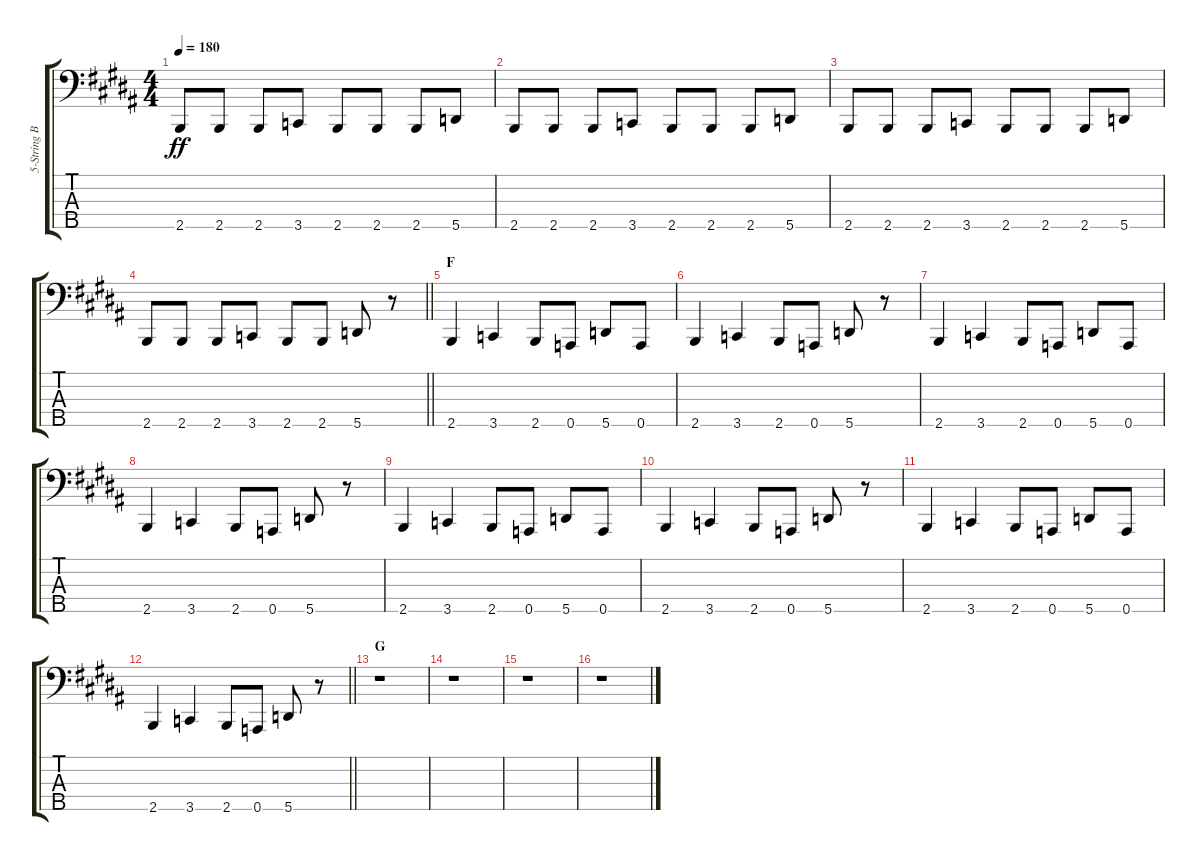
\track ("5-String Bass" "5-String B") {instrument electricbassfinger}
\staff {score tabs}
\tuning (G2 D2 A1 E1 A0) {hide}
\ts (4 4)
\tempo 180
\clef f4
\ks b
2.5.8{dy ff} 2.5.8 2.5.8 3.5.8 2.5.8 2.5.8 2.5.8 5.5.8 |
2.5.8 2.5.8 2.5.8 3.5.8 2.5.8 2.5.8 2.5.8 5.5.8 |
2.5.8 2.5.8 2.5.8 3.5.8 2.5.8 2.5.8 2.5.8 5.5.8 |
\barLineRight lightlight
2.5.8 2.5.8 2.5.8 3.5.8 2.5.8 2.5.8 5.5.8 r.8 |
\section ("" "F")
2.5.4 3.5.4 2.5.8 0.5.8 5.5.8 0.5.8 |
2.5.4 3.5.4 2.5.8 0.5.8 5.5.8 r.8 |
2.5.4 3.5.4 2.5.8 0.5.8 5.5.8 0.5.8 |
2.5.4 3.5.4 2.5.8 0.5.8 5.5.8 r.8 |
2.5.4 3.5.4 2.5.8 0.5.8 5.5.8 0.5.8 |
2.5.4 3.5.4 2.5.8 0.5.8 5.5.8 r.8 |
2.5.4 3.5.4 2.5.8 0.5.8 5.5.8 0.5.8 |
\barLineRight lightlight
2.5.4 3.5.4 2.5.8 0.5.8 5.5.8 r.8 |
\section ("" "G")
r.1 |
r.1 |
r.1 |
r.1
